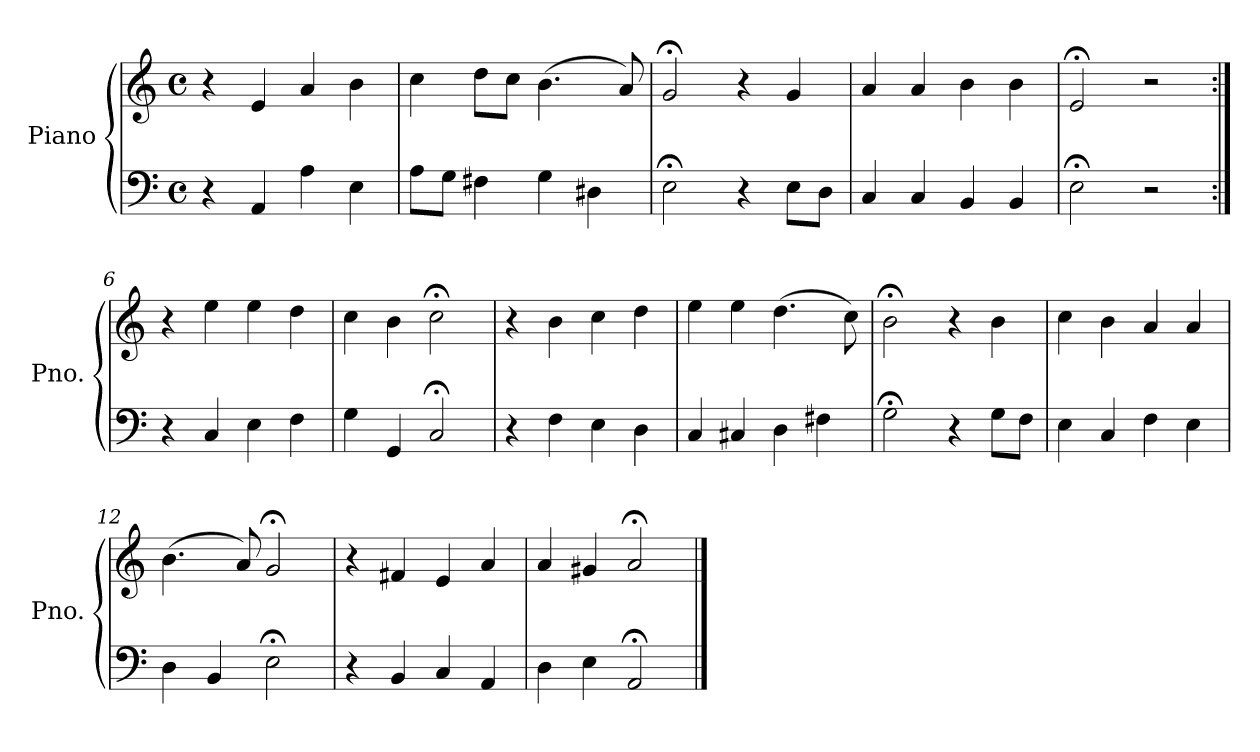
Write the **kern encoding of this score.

**kern	**kern
*part1	*part1
*staff2	*staff1
*I"Piano	*
*I'Pno.	*
*clefF4	*clefG2
*k[]	*k[]
*M4/4	*M4/4
*met(c)	*met(c)
=1	=1
4r	4r
4AA/	4e/
4A\	4a/
4E\	4b\
=2	=2
8A\L	4cc\
8G\J	.
4F#X\	8dd\L
.	8cc\J
4G\	(4.b\
4D#X\	.
.	8a/)
=3	=3
2E;<\	2g;</
4r	4r
8E\L	4g/
8D\J	.
=4	=4
4C/	4a/
4C/	4a/
4BB/	4b\
4BB/	4b\
=5	=5
2E;<\	2e;</
2r	2r
=6:|!	=6:|!
4r	4r
4C/	4ee\
4E\	4ee\
4F\	4dd\
=7	=7
4G\	4cc\
4GG/	4b\
2C;</	2cc;<\
!!LO:LB:g=z
=8	=8
4r	4r
4F\	4b\
4E\	4cc\
4D\	4dd\
=9	=9
4C/	4ee\
4C#X/	4ee\
4D\	(4.dd\
4F#X\	.
.	8cc\)
=10	=10
2G;<\	2b;<\
4r	4r
8G\L	4b\
8F\J	.
=11	=11
4E\	4cc\
4C/	4b\
4F\	4a/
4E\	4a/
=12	=12
4D\	(4.b\
4BB/	.
.	8a/)
2E;<\	2g;</
=13	=13
4r	4r
4BB/	4f#X/
4C/	4e/
4AA/	4a/
=14	=14
4D\	4a/
4E\	4g#X/
2AA;</	2a;</
==	==
*-	*-
